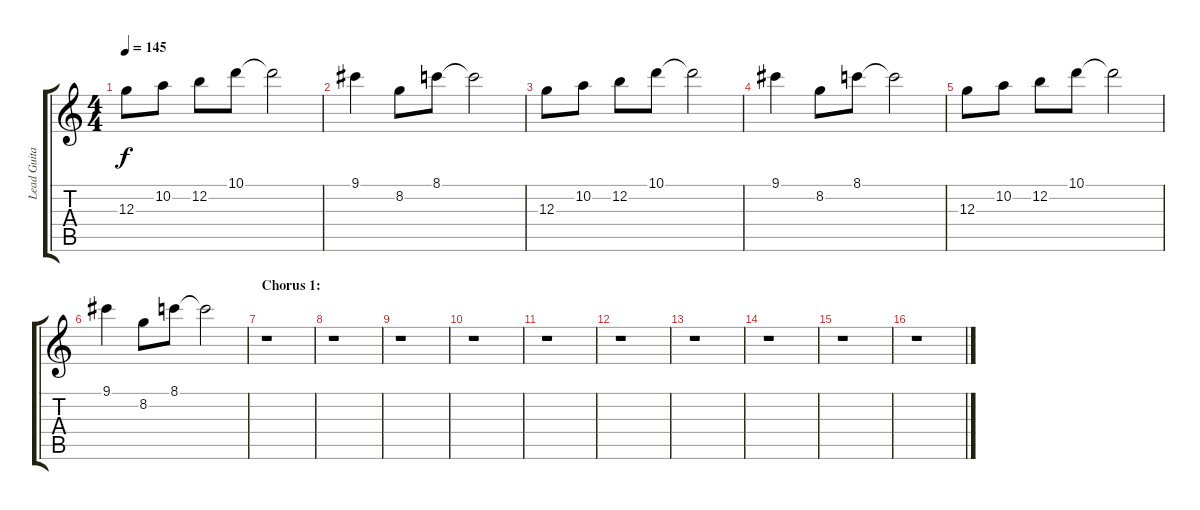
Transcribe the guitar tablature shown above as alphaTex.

\track ("Lead Guitar" "Lead Guita") {instrument distortionguitar}
\staff {score tabs}
\tuning (E4 B3 G3 D3 A2 E2) {hide}
\ts (4 4)
\tempo 145
\clef g2
\ks c
12.3.8{dy f} 10.2.8 12.2.8 10.1.8 10.1{t}.2 |
9.1.4 8.2.8 8.1.8 8.1{t}.2 |
12.3.8 10.2.8 12.2.8 10.1.8 10.1{t}.2 |
9.1.4 8.2.8 8.1.8 8.1{t}.2 |
12.3.8 10.2.8 12.2.8 10.1.8 10.1{t}.2 |
9.1.4 8.2.8 8.1.8 8.1{t}.2 |
\section ("" "Chorus 1:")
r.1 |
r.1 |
r.1 |
r.1 |
r.1 |
r.1 |
r.1 |
r.1 |
r.1 |
r.1
